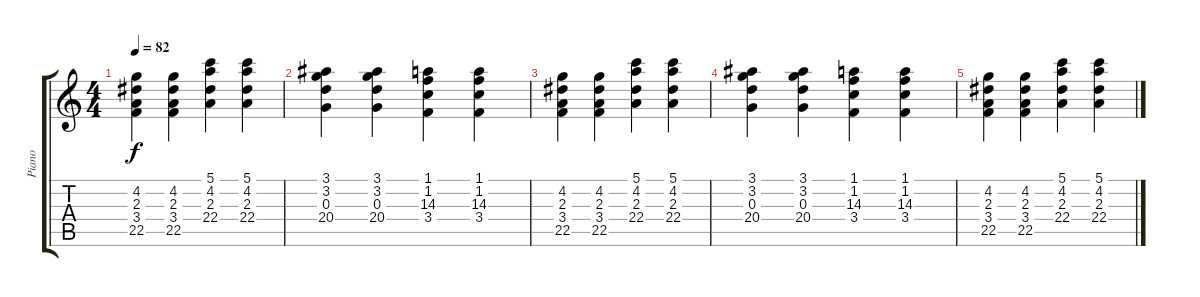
\track ("Piano" "Piano") {instrument acousticbass}
\staff {score tabs}
\tuning (E4 B3 G3 D3 A2 E2) {hide}
\ts (4 4)
\tempo 82
\clef g2
\ks c
(4.2 2.3 3.4 22.5).4{dy f} (4.2 2.3 3.4 22.5).4 (5.1 4.2 2.3 22.4).4 (5.1 4.2 2.3 22.4).4 |
(3.1 3.2 0.3 20.4).4 (3.1 3.2 0.3 20.4).4 (1.1 1.2 14.3 3.4).4 (1.1 1.2 14.3 3.4).4 |
(4.2 2.3 3.4 22.5).4 (4.2 2.3 3.4 22.5).4 (5.1 4.2 2.3 22.4).4 (5.1 4.2 2.3 22.4).4 |
(3.1 3.2 0.3 20.4).4 (3.1 3.2 0.3 20.4).4 (1.1 1.2 14.3 3.4).4 (1.1 1.2 14.3 3.4).4 |
(4.2 2.3 3.4 22.5).4 (4.2 2.3 3.4 22.5).4 (5.1 4.2 2.3 22.4).4 (5.1 4.2 2.3 22.4).4
